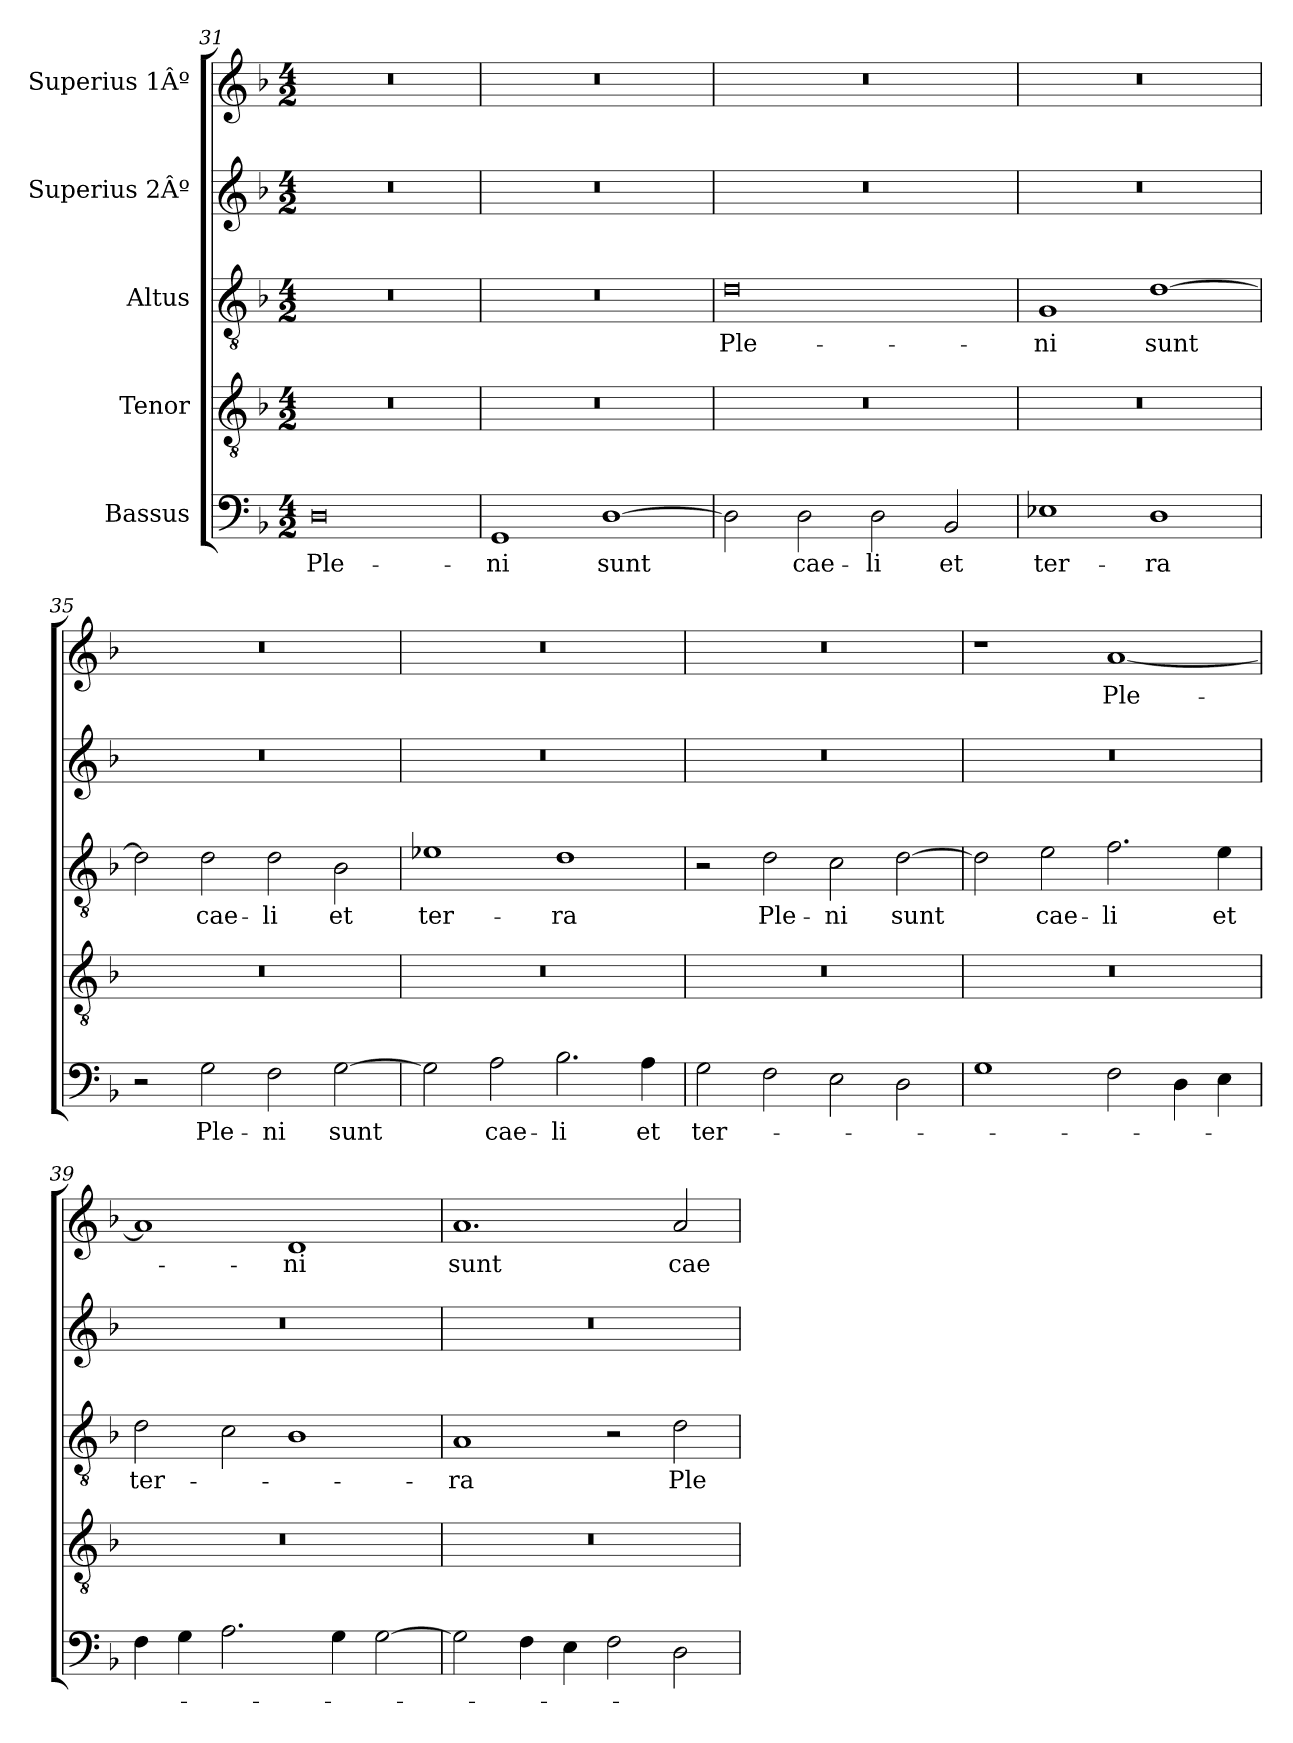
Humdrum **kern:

**kern	**text	**kern	**kern	**text	**kern	**kern	**text
*part5	*part5	*part4	*part3	*part3	*part2	*part1	*part1
*staff5	*staff5	*staff4	*staff3	*staff3	*staff2	*staff1	*staff1
*I"Bassus	*	*I"Tenor	*I"Altus	*	*I"Superius 2Âº	*I"Superius 1Âº	*
*clefF4	*	*clefGv2	*clefGv2	*	*clefG2	*clefG2	*
*k[b-]	*	*k[b-]	*k[b-]	*	*k[b-]	*k[b-]	*
*M4/2	*	*M4/2	*M4/2	*	*M4/2	*M4/2	*
=31	=31	=31	=31	=31	=31	=31	=31
0D\	Ple-	0r	0r	.	0r	0r	.
=32	=32	=32	=32	=32	=32	=32	=32
1GG/	-ni	0r	0r	.	0r	0r	.
[1D\	sunt	.	.	.	.	.	.
=33	=33	=33	=33	=33	=33	=33	=33
2D\]	.	0r	0d\	Ple-	0r	0r	.
2D\	cae-	.	.	.	.	.	.
2D\	-li	.	.	.	.	.	.
2BB-/	et	.	.	.	.	.	.
=34	=34	=34	=34	=34	=34	=34	=34
1E-X\	ter-	0r	1G/	-ni	0r	0r	.
1D\	-ra	.	[1d\	sunt	.	.	.
=35	=35	=35	=35	=35	=35	=35	=35
2r	.	0r	2d\]	.	0r	0r	.
2G\	Ple-	.	2d\	cae-	.	.	.
2F\	-ni	.	2d\	-li	.	.	.
[2G\	sunt	.	2B-\	et	.	.	.
=36	=36	=36	=36	=36	=36	=36	=36
2G\]	.	0r	1e-X\	ter-	0r	0r	.
2A\	cae-	.	.	.	.	.	.
2.B-\	-li	.	1d\	-ra	.	.	.
4A\	et	.	.	.	.	.	.
=37	=37	=37	=37	=37	=37	=37	=37
2G\	ter-	0r	2r	.	0r	0r	.
2F\	.	.	2d\	Ple-	.	.	.
2E\	.	.	2c\	-ni	.	.	.
2D\	.	.	[2d\	sunt	.	.	.
=38	=38	=38	=38	=38	=38	=38	=38
1G\	.	0r	2d\]	.	0r	1r	.
.	.	.	2e\	cae-	.	.	.
2F\	.	.	2.f\	-li	.	[1a/	Ple-
4D\	.	.	.	.	.	.	.
4E\	.	.	4e\	et	.	.	.
=39	=39	=39	=39	=39	=39	=39	=39
4F\	.	0r	2d\	ter-	0r	1a/]	.
4G\	.	.	.	.	.	.	.
2.A\	.	.	2c\	.	.	.	.
.	.	.	1B-\	.	.	1d/	-ni
4G\	.	.	.	.	.	.	.
[2G\	.	.	.	.	.	.	.
=40	=40	=40	=40	=40	=40	=40	=40
2G\]	.	0r	1A/	-ra	0r	1.a/	sunt
4F\	.	.	.	.	.	.	.
4E\	.	.	.	.	.	.	.
2F\	.	.	2r	.	.	.	.
2D\	.	.	2d\	Ple-	.	2a/	cae-
=	=	=	=	=	=	=	=
*-	*-	*-	*-	*-	*-	*-	*-
